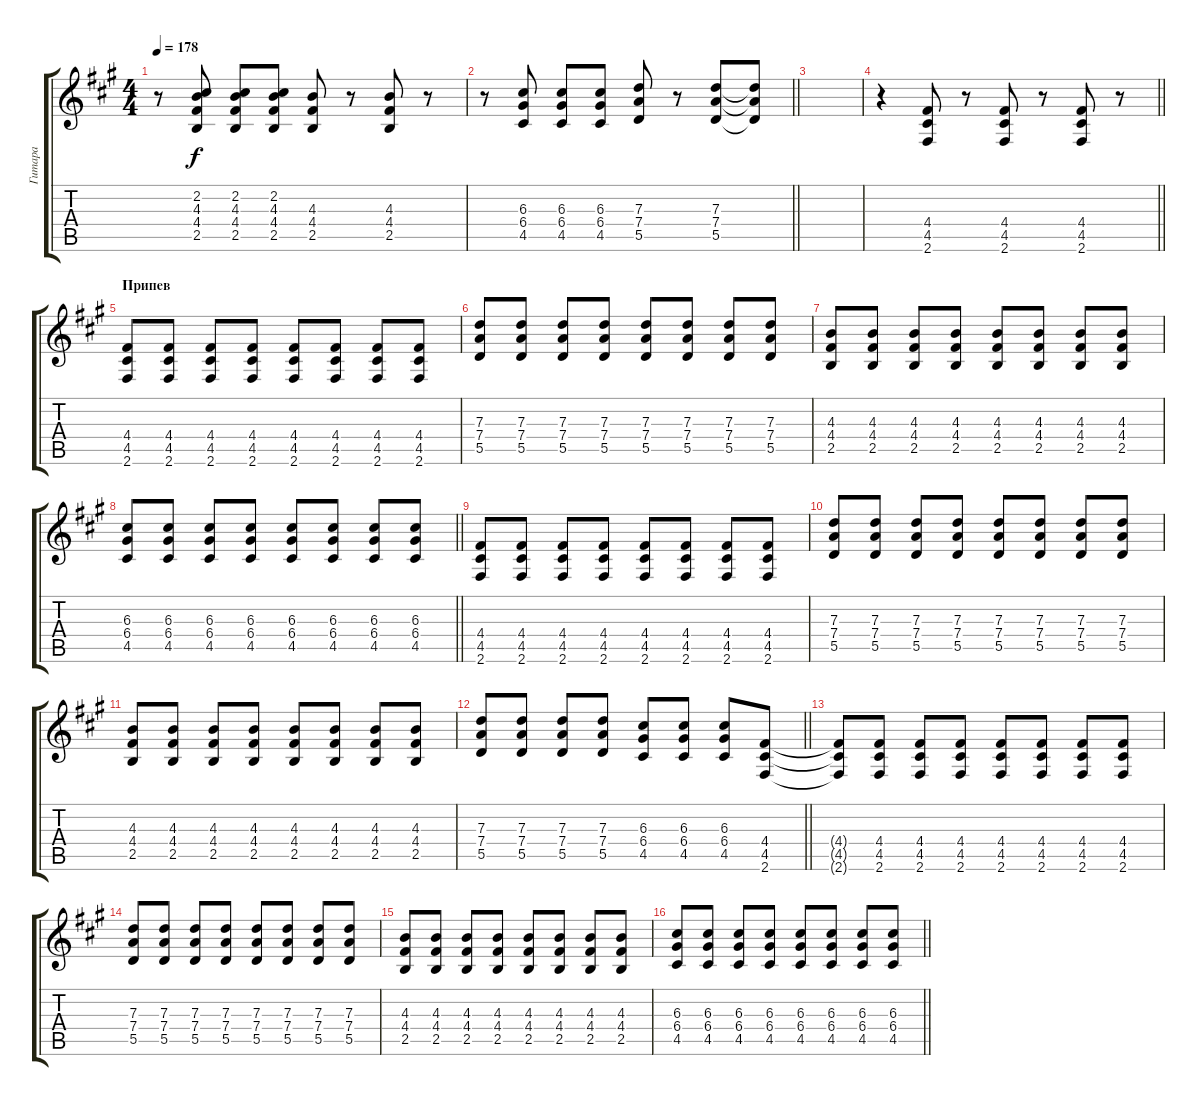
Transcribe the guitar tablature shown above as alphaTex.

\track ("Гитара" "Гитара") {instrument distortionguitar}
\staff {score tabs}
\tuning (E4 B3 G3 D3 A2 E2) {hide}
\ts (4 4)
\tempo 178
\clef g2
\ks f#minor
r.8{dy f} (2.2 4.3 4.4 2.5).8 (2.2 4.3 4.4 2.5).8 (2.2 4.3 4.4 2.5).8 (4.3 4.4 2.5).8 r.8 (4.3 4.4 2.5).8 r.8 |
\barLineRight lightlight
r.8 (6.3 6.4 4.5).8 (6.3 6.4 4.5).8 (6.3 6.4 4.5).8 (7.3 7.4 5.5).8 r.8 (7.3 7.4 5.5).8 (7.3{t} 7.4{t} 5.5{t}).8 |
\section ("" "")
|
\barLineRight lightlight
r.4 (4.4 4.5 2.6).8 r.8 (4.4 4.5 2.6).8 r.8 (4.4 4.5 2.6).8 r.8 |
\section ("" "Припев")
(4.4 4.5 2.6).8 (4.4 4.5 2.6).8 (4.4 4.5 2.6).8 (4.4 4.5 2.6).8 (4.4 4.5 2.6).8 (4.4 4.5 2.6).8 (4.4 4.5 2.6).8 (4.4 4.5 2.6).8 |
(7.3 7.4 5.5).8 (7.3 7.4 5.5).8 (7.3 7.4 5.5).8 (7.3 7.4 5.5).8 (7.3 7.4 5.5).8 (7.3 7.4 5.5).8 (7.3 7.4 5.5).8 (7.3 7.4 5.5).8 |
(4.3 4.4 2.5).8 (4.3 4.4 2.5).8 (4.3 4.4 2.5).8 (4.3 4.4 2.5).8 (4.3 4.4 2.5).8 (4.3 4.4 2.5).8 (4.3 4.4 2.5).8 (4.3 4.4 2.5).8 |
\barLineRight lightlight
(6.3 6.4 4.5).8 (6.3 6.4 4.5).8 (6.3 6.4 4.5).8 (6.3 6.4 4.5).8 (6.3 6.4 4.5).8 (6.3 6.4 4.5).8 (6.3 6.4 4.5).8 (6.3 6.4 4.5).8 |
(4.4 4.5 2.6).8 (4.4 4.5 2.6).8 (4.4 4.5 2.6).8 (4.4 4.5 2.6).8 (4.4 4.5 2.6).8 (4.4 4.5 2.6).8 (4.4 4.5 2.6).8 (4.4 4.5 2.6).8 |
(7.3 7.4 5.5).8 (7.3 7.4 5.5).8 (7.3 7.4 5.5).8 (7.3 7.4 5.5).8 (7.3 7.4 5.5).8 (7.3 7.4 5.5).8 (7.3 7.4 5.5).8 (7.3 7.4 5.5).8 |
(4.3 4.4 2.5).8 (4.3 4.4 2.5).8 (4.3 4.4 2.5).8 (4.3 4.4 2.5).8 (4.3 4.4 2.5).8 (4.3 4.4 2.5).8 (4.3 4.4 2.5).8 (4.3 4.4 2.5).8 |
\barLineRight lightlight
(7.3 7.4 5.5).8 (7.3 7.4 5.5).8 (7.3 7.4 5.5).8 (7.3 7.4 5.5).8 (6.3 6.4 4.5).8 (6.3 6.4 4.5).8 (6.3 6.4 4.5).8 (4.4 4.5 2.6).8 |
(4.4{t} 4.5{t} 2.6{t}).8 (4.4 4.5 2.6).8 (4.4 4.5 2.6).8 (4.4 4.5 2.6).8 (4.4 4.5 2.6).8 (4.4 4.5 2.6).8 (4.4 4.5 2.6).8 (4.4 4.5 2.6).8 |
(7.3 7.4 5.5).8 (7.3 7.4 5.5).8 (7.3 7.4 5.5).8 (7.3 7.4 5.5).8 (7.3 7.4 5.5).8 (7.3 7.4 5.5).8 (7.3 7.4 5.5).8 (7.3 7.4 5.5).8 |
(4.3 4.4 2.5).8 (4.3 4.4 2.5).8 (4.3 4.4 2.5).8 (4.3 4.4 2.5).8 (4.3 4.4 2.5).8 (4.3 4.4 2.5).8 (4.3 4.4 2.5).8 (4.3 4.4 2.5).8 |
\barLineRight lightlight
(6.3 6.4 4.5).8 (6.3 6.4 4.5).8 (6.3 6.4 4.5).8 (6.3 6.4 4.5).8 (6.3 6.4 4.5).8 (6.3 6.4 4.5).8 (6.3 6.4 4.5).8 (6.3 6.4 4.5).8
